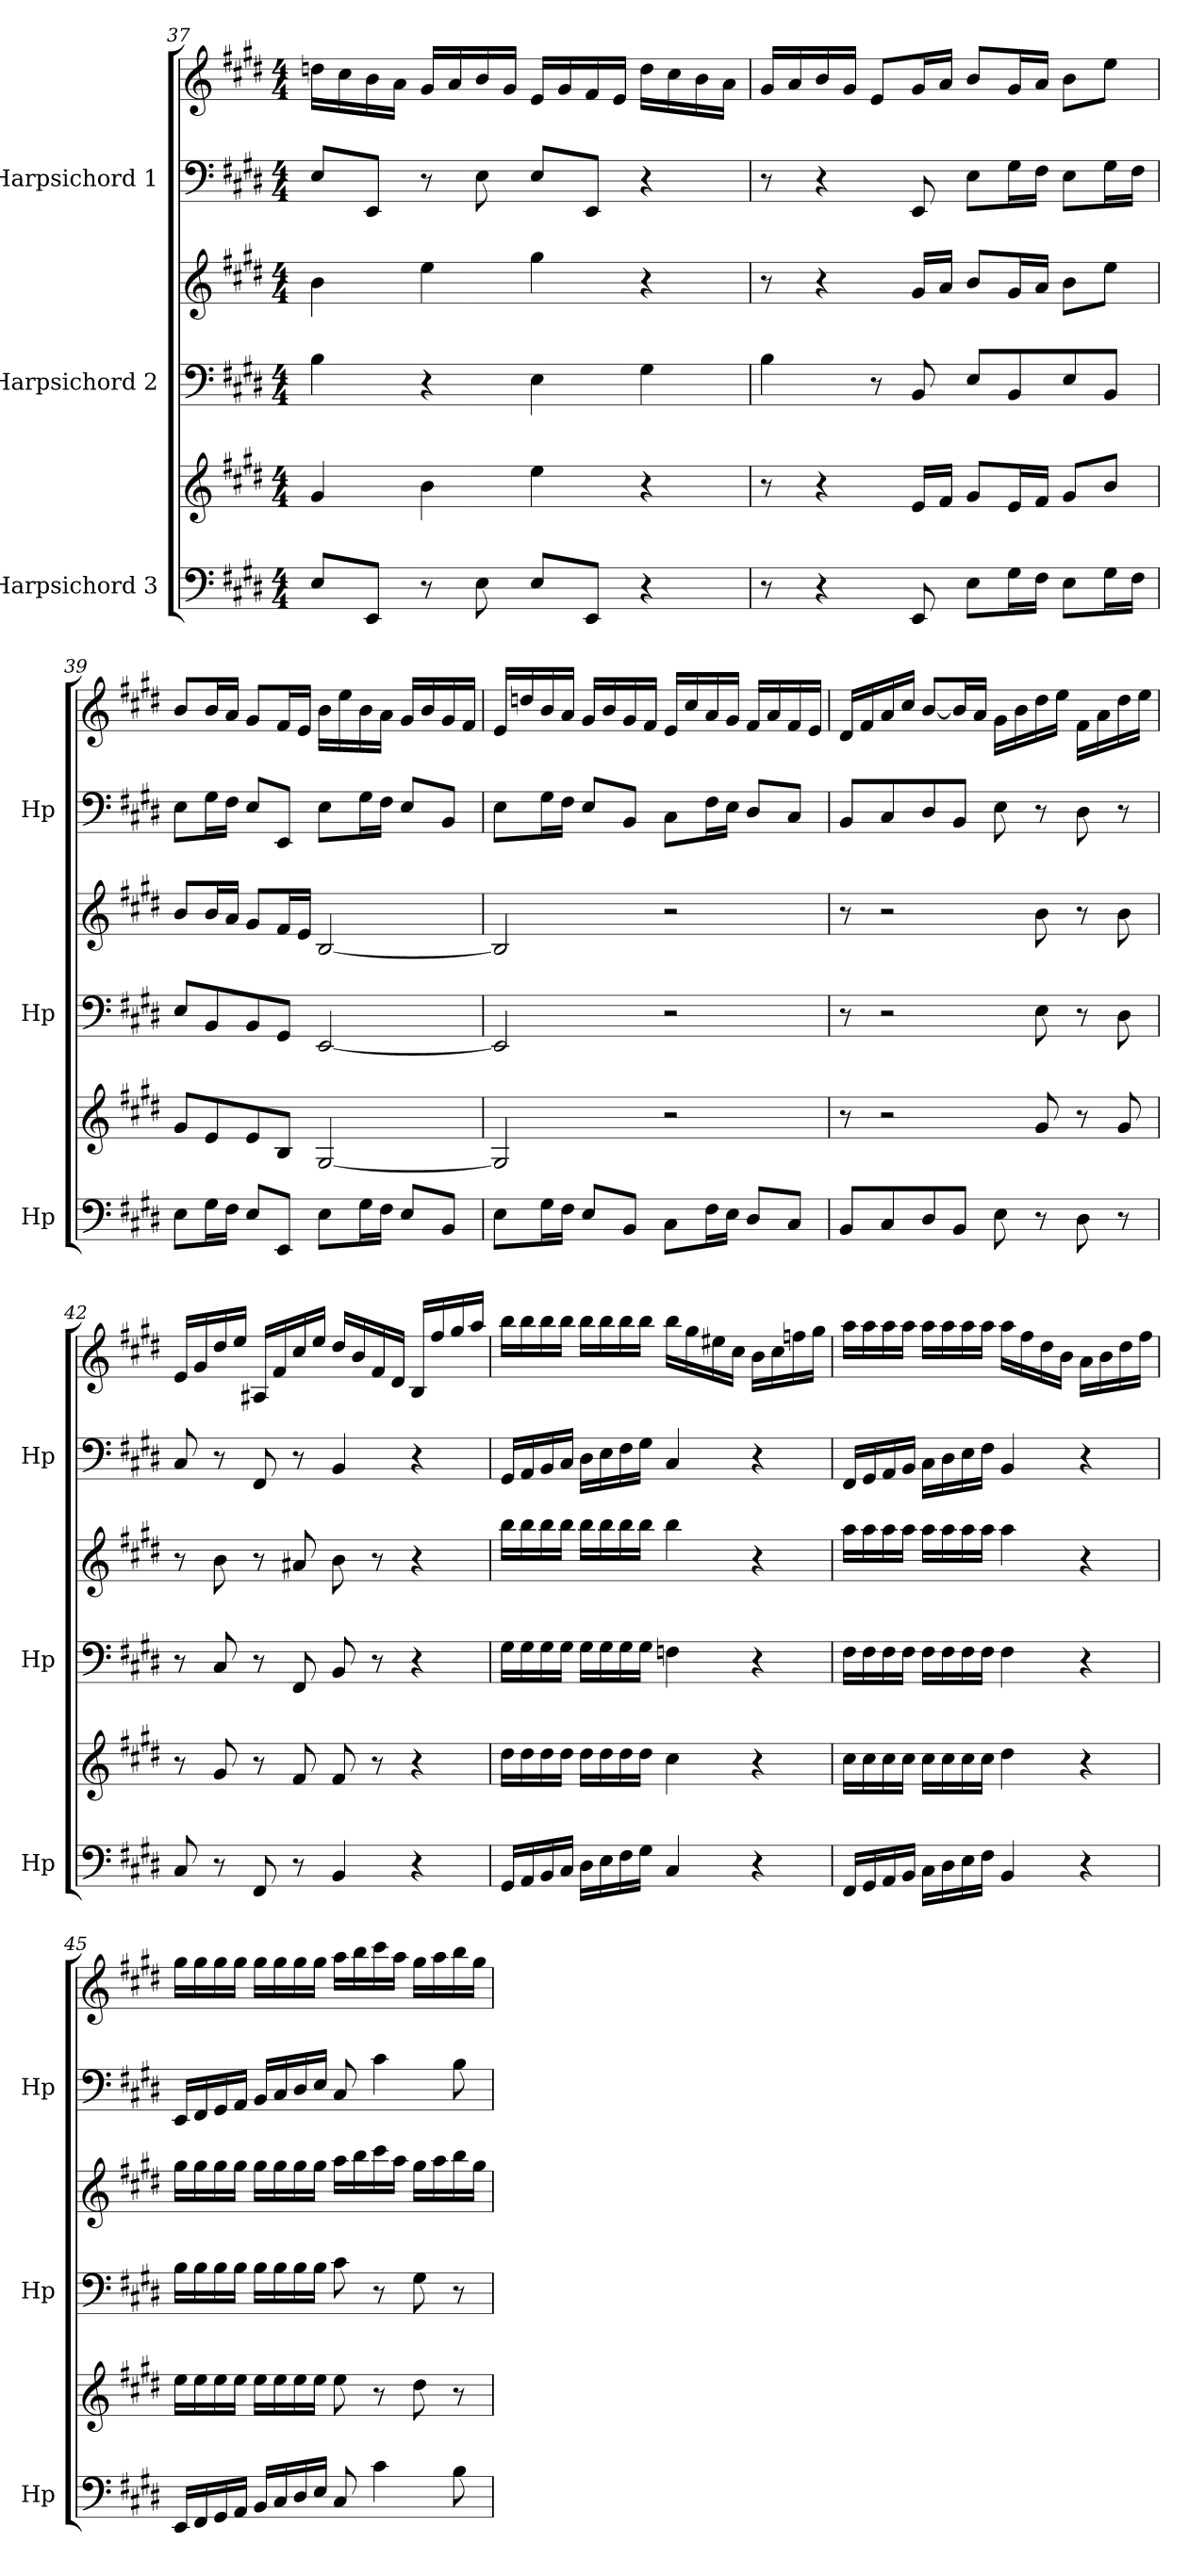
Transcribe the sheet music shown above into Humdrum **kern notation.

**kern	**kern	**kern	**kern	**kern	**kern
*part3	*part3	*part2	*part2	*part1	*part1
*staff6	*staff5	*staff4	*staff3	*staff2	*staff1
*I"Harpsichord 3	*	*I"Harpsichord 2	*	*I"Harpsichord 1	*
*I'Hp	*	*I'Hp	*	*I'Hp	*
*clefF4	*clefG2	*clefF4	*clefG2	*clefF4	*clefG2
*k[f#c#g#d#]	*k[f#c#g#d#]	*k[f#c#g#d#]	*k[f#c#g#d#]	*k[f#c#g#d#]	*k[f#c#g#d#]
*M4/4	*M4/4	*M4/4	*M4/4	*M4/4	*M4/4
=37	=37	=37	=37	=37	=37
8E/L	4g#/	4B\	4b\	8E/L	16ddn\LL
.	.	.	.	.	16cc#\
8EE/J	.	.	.	8EE/J	16b\
.	.	.	.	.	16a\JJ
8r	4b\	4r	4ee\	8r	16g#/LL
.	.	.	.	.	16a/
8E\	.	.	.	8E\	16b/
.	.	.	.	.	16g#/JJ
8E/L	4ee\	4E\	4gg#\	8E/L	16e/LL
.	.	.	.	.	16g#/
8EE/J	.	.	.	8EE/J	16f#/
.	.	.	.	.	16e/JJ
4r	4r	4G#\	4r	4r	16dd\LL
.	.	.	.	.	16cc#\
.	.	.	.	.	16b\
.	.	.	.	.	16a\JJ
!!LO:PB:g=z
=38	=38	=38	=38	=38	=38
8r	8r	4B\	8r	8r	16g#/LL
.	.	.	.	.	16a/
4r	4r	.	4r	4r	16b/
.	.	.	.	.	16g#/JJ
.	.	8r	.	.	8e/L
8EE/	16e/LL	8BB/	16g#/LL	8EE/	16g#/L
.	16f#/JJ	.	16a/JJ	.	16a/JJ
8E\L	8g#/L	8E/L	8b/L	8E\L	8b/L
16G#\L	16e/L	8BB/	16g#/L	16G#\L	16g#/L
16F#\JJ	16f#/JJ	.	16a/JJ	16F#\JJ	16a/JJ
8E\L	8g#/L	8E/	8b\L	8E\L	8b\L
16G#\L	8b/J	8BB/J	8ee\J	16G#\L	8ee\J
16F#\JJ	.	.	.	16F#\JJ	.
=39	=39	=39	=39	=39	=39
8E\L	8g#/L	8E/L	8b/L	8E\L	8b/L
16G#\L	8e/	8BB/	16b/L	16G#\L	16b/L
16F#\JJ	.	.	16a/JJ	16F#\JJ	16a/JJ
8E/L	8e/	8BB/	8g#/L	8E/L	8g#/L
8EE/J	8B/J	8GG#/J	16f#/L	8EE/J	16f#/L
.	.	.	16e/JJ	.	16e/JJ
8E\L	[2G#/	[2EE/	[2B/	8E\L	16b\LL
.	.	.	.	.	16ee\
16G#\L	.	.	.	16G#\L	16b\
16F#\JJ	.	.	.	16F#\JJ	16a\JJ
8E/L	.	.	.	8E/L	16g#/LL
.	.	.	.	.	16b/
8BB/J	.	.	.	8BB/J	16g#/
.	.	.	.	.	16f#/JJ
=40	=40	=40	=40	=40	=40
8E\L	2G#/]	2EE/]	2B/]	8E\L	16e/LL
.	.	.	.	.	16ddn/
16G#\L	.	.	.	16G#\L	16b/
16F#\JJ	.	.	.	16F#\JJ	16a/JJ
8E/L	.	.	.	8E/L	16g#/LL
.	.	.	.	.	16b/
8BB/J	.	.	.	8BB/J	16g#/
.	.	.	.	.	16f#/JJ
8C#\L	2r	2r	2r	8C#\L	16e/LL
.	.	.	.	.	16cc#/
16F#\L	.	.	.	16F#\L	16a/
16E\JJ	.	.	.	16E\JJ	16g#/JJ
8D#/L	.	.	.	8D#/L	16f#/LL
.	.	.	.	.	16a/
8C#/J	.	.	.	8C#/J	16f#/
.	.	.	.	.	16e/JJ
!!LO:LB:g=z
=41	=41	=41	=41	=41	=41
8BB/L	8r	8r	8r	8BB/L	16d#/LL
.	.	.	.	.	16f#/
8C#/	2r	2r	2r	8C#/	16a/
.	.	.	.	.	16cc#/JJ
8D#/	.	.	.	8D#/	[8b/L
8BB/J	.	.	.	8BB/J	16b/L]
.	.	.	.	.	16a/JJ
8E\	.	.	.	8E\	16g#\LL
.	.	.	.	.	16b\
8r	8g#/	8E\	8b\	8r	16dd#\
.	.	.	.	.	16ee\JJ
8D#\	8r	8r	8r	8D#\	16f#\LL
.	.	.	.	.	16a\
8r	8g#/	8D#\	8b\	8r	16dd#\
.	.	.	.	.	16ee\JJ
=42	=42	=42	=42	=42	=42
8C#/	8r	8r	8r	8C#/	16e/LL
.	.	.	.	.	16g#/
8r	8g#/	8C#/	8b\	8r	16dd#/
.	.	.	.	.	16ee/JJ
8FF#/	8r	8r	8r	8FF#/	16A#X/LL
.	.	.	.	.	16f#/
8r	8f#/	8FF#/	8a#X/	8r	16cc#/
.	.	.	.	.	16ee/JJ
4BB/	8f#/	8BB/	8b\	4BB/	16dd#/LL
.	.	.	.	.	16b/
.	8r	8r	8r	.	16f#/
.	.	.	.	.	16d#/JJ
4r	4r	4r	4r	4r	16B/LL
.	.	.	.	.	16ff#/
.	.	.	.	.	16gg#/
.	.	.	.	.	16aa/JJ
!!LO:PB:g=z
=43	=43	=43	=43	=43	=43
16GG#/LL	16dd#\LL	16G#\LL	16bb\LL	16GG#/LL	16bb\LL
16AA/	16dd#\	16G#\	16bb\	16AA/	16bb\
16BB/	16dd#\	16G#\	16bb\	16BB/	16bb\
16C#/JJ	16dd#\JJ	16G#\JJ	16bb\JJ	16C#/JJ	16bb\JJ
16D#\LL	16dd#\LL	16G#\LL	16bb\LL	16D#\LL	16bb\LL
16E\	16dd#\	16G#\	16bb\	16E\	16bb\
16F#\	16dd#\	16G#\	16bb\	16F#\	16bb\
16G#\JJ	16dd#\JJ	16G#\JJ	16bb\JJ	16G#\JJ	16bb\JJ
4C#/	4cc#\	4Fn\	4bb\	4C#/	16bb\LL
.	.	.	.	.	16gg#\
.	.	.	.	.	16ee#X\
.	.	.	.	.	16cc#\JJ
4r	4r	4r	4r	4r	16b\LL
.	.	.	.	.	16cc#\
.	.	.	.	.	16ffn\
.	.	.	.	.	16gg#\JJ
=44	=44	=44	=44	=44	=44
16FF#/LL	16cc#\LL	16F#\LL	16aa\LL	16FF#/LL	16aa\LL
16GG#/	16cc#\	16F#\	16aa\	16GG#/	16aa\
16AA/	16cc#\	16F#\	16aa\	16AA/	16aa\
16BB/JJ	16cc#\JJ	16F#\JJ	16aa\JJ	16BB/JJ	16aa\JJ
16C#\LL	16cc#\LL	16F#\LL	16aa\LL	16C#\LL	16aa\LL
16D#\	16cc#\	16F#\	16aa\	16D#\	16aa\
16E\	16cc#\	16F#\	16aa\	16E\	16aa\
16F#\JJ	16cc#\JJ	16F#\JJ	16aa\JJ	16F#\JJ	16aa\JJ
4BB/	4dd#\	4F#\	4aa\	4BB/	16aa\LL
.	.	.	.	.	16ff#\
.	.	.	.	.	16dd#\
.	.	.	.	.	16b\JJ
4r	4r	4r	4r	4r	16a\LL
.	.	.	.	.	16b\
.	.	.	.	.	16dd#\
.	.	.	.	.	16ff#\JJ
!!LO:LB:g=z
=45	=45	=45	=45	=45	=45
16EE/LL	16ee\LL	16B\LL	16gg#\LL	16EE/LL	16gg#\LL
16FF#/	16ee\	16B\	16gg#\	16FF#/	16gg#\
16GG#/	16ee\	16B\	16gg#\	16GG#/	16gg#\
16AA/JJ	16ee\JJ	16B\JJ	16gg#\JJ	16AA/JJ	16gg#\JJ
16BB/LL	16ee\LL	16B\LL	16gg#\LL	16BB/LL	16gg#\LL
16C#/	16ee\	16B\	16gg#\	16C#/	16gg#\
16D#/	16ee\	16B\	16gg#\	16D#/	16gg#\
16E/JJ	16ee\JJ	16B\JJ	16gg#\JJ	16E/JJ	16gg#\JJ
8C#/	8ee\	8c#\	16aa\LL	8C#/	16aa\LL
.	.	.	16bb\	.	16bb\
4c#\	8r	8r	16ccc#\	4c#\	16ccc#\
.	.	.	16aa\JJ	.	16aa\JJ
.	8dd#\	8G#\	16gg#\LL	.	16gg#\LL
.	.	.	16aa\	.	16aa\
8B\	8r	8r	16bb\	8B\	16bb\
.	.	.	16gg#\JJ	.	16gg#\JJ
=	=	=	=	=	=
*-	*-	*-	*-	*-	*-
